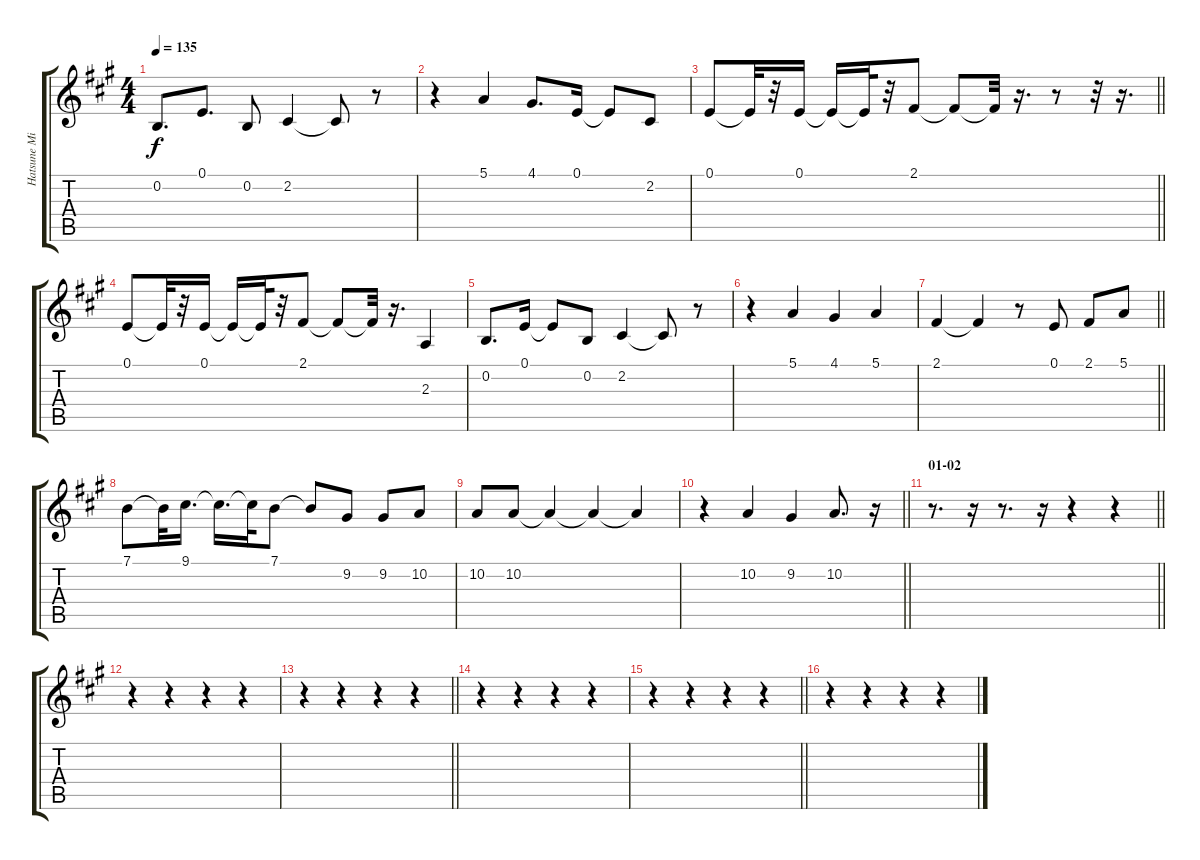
\track ("Hatsune Miku" "Hatsune Mi") {instrument lead1square}
\staff {score tabs}
\tuning (E4 B3 G3 D3 A2 E2) {hide}
\ts (4 4)
\tempo 135
\clef g2
\ks a
0.2.8{d dy f} 0.1.8{d} 0.2.8 2.2.4 2.2{t}.8 r.8 |
r.4 5.1.4 4.1.8{d} 0.1.16 0.1{t}.8 2.2.8 |
\barLineRight lightlight
0.1.8 0.1{t}.32 r.32 0.1.16 0.1{t}.16 0.1{t}.32 r.32 2.1.8 2.1{t}.8 2.1{t}.32 r.16{d} r.8 r.32 r.16{d} |
0.1.8 0.1{t}.32 r.32 0.1.16 0.1{t}.16 0.1{t}.32 r.32 2.1.8 2.1{t}.8 2.1{t}.32 r.16{d} 2.3.4 |
0.2.8{d} 0.1.16 0.1{t}.8 0.2.8 2.2.4 2.2{t}.8 r.8 |
r.4 5.1.4 4.1.4 5.1.4 |
\barLineRight lightlight
2.1.4 2.1{t}.4 r.8 0.1.8 2.1.8 5.1.8 |
7.1.8 7.1{t}.32 9.1.16{d} 9.1{t}.16{d} 9.1{t}.32 7.1.8 7.1{t}.8 9.2.8 9.2.8 10.2.8 |
10.2.8 10.2.8 10.2{t}.4 10.2{t}.4 10.2{t}.4 |
\barLineRight lightlight
r.4 10.2.4 9.2.4 10.2.8{d} r.16 |
\section ("" "01-02")
\barLineRight lightlight
r.8{d} r.16 r.8{d} r.16 r.4 r.4 |
r.4 r.4 r.4 r.4 |
\barLineRight lightlight
r.4 r.4 r.4 r.4 |
r.4 r.4 r.4 r.4 |
\barLineRight lightlight
r.4 r.4 r.4 r.4 |
r.4 r.4 r.4 r.4
